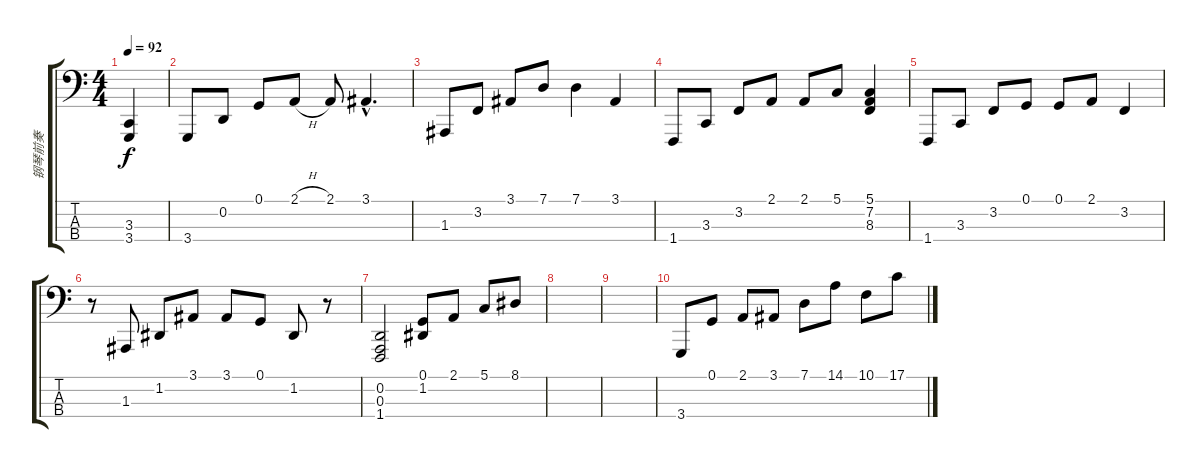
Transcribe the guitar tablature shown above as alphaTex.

\track ("钢琴前奏" "钢琴前奏") {instrument acousticgrandpiano}
\staff {score tabs}
\tuning (G2 D2 A1 E1) {hide}
\ts (4 4)
\tempo 92
\clef f4
\ks c
(3.3 3.4).4{dy f instrument acousticgrandpiano} |
3.4.8 0.2.8 0.1.8 2.1{h}.8 2.1.8 3.1{hac}.4{d} |
1.3.8 3.2.8 3.1.8 7.1.8 7.1.4 3.1.4 |
1.4.8 3.3.8 3.2.8 2.1.8 2.1.8 5.1.8 (5.1 7.2 8.3).4 |
1.4.8 3.3.8 3.2.8 0.1.8 0.1.8 2.1.8 3.2.4 |
r.8 1.3.8 1.2.8 3.1.8 3.1.8 0.1.8 1.2.8 r.8 |
(0.2 0.3 1.4).2 (0.1 1.2).8 2.1.8 5.1.8 8.1.8 |
|
|
3.4.8 0.1.8 2.1.8 3.1.8 7.1.8 14.1.8 10.1.8 17.1.8
